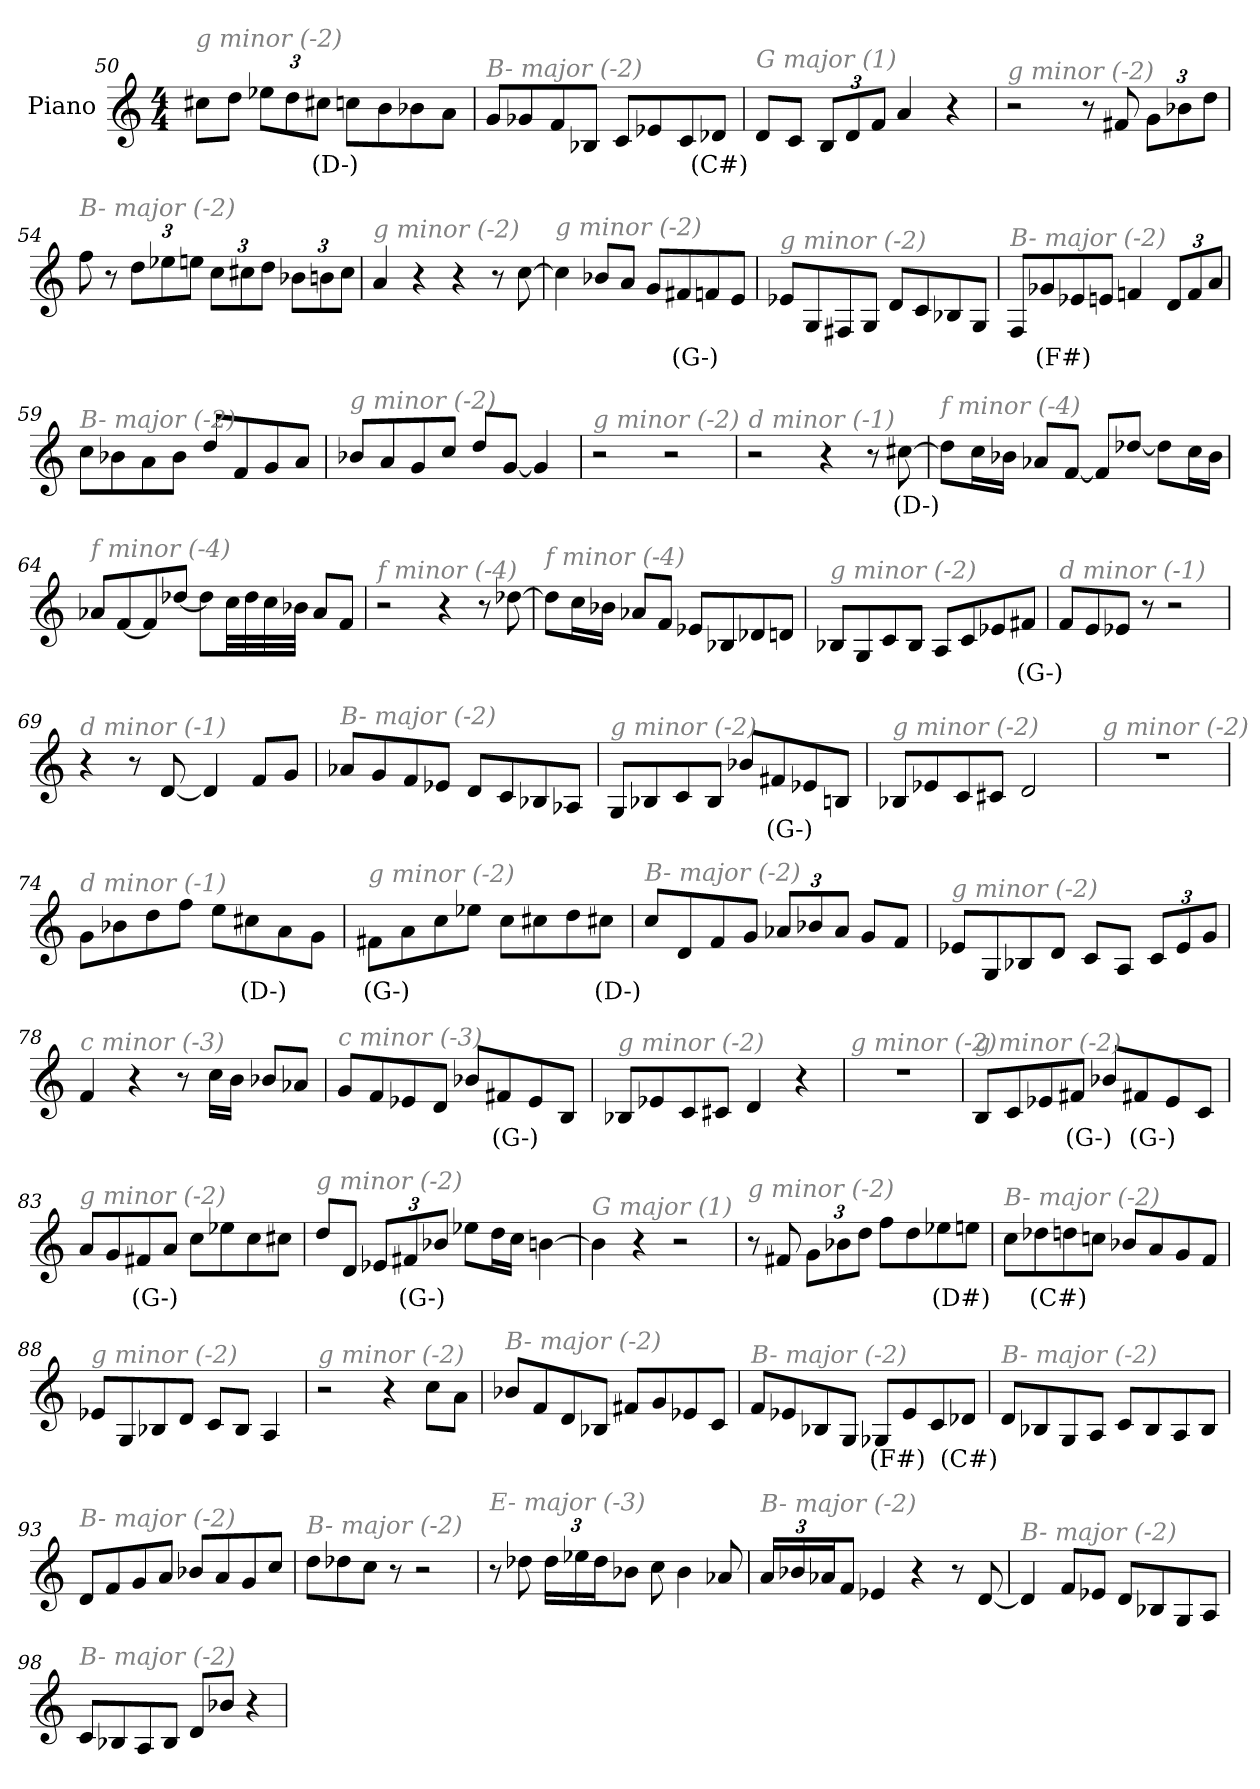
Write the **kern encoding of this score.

**kern	**text
*part1	*part1
*staff1	*staff1
*I"Piano	*
*I'Pno	*
*clefG2	*
*k[]	*
*M4/4	*
=50	=50
!LO:TX:i:color=#808080:t=g minor (-2)	!
8cc#X\L	.
8dd\J	.
*Xbrackettup	*
12ee-X\L	.
12dd\	.
12cc#Xi\J	(D-)
8ccn\L	.
8b\	.
8b-X\	.
8a\J	.
=51	=51
!LO:TX:i:color=#808080:t=B- major (-2)	!
8g/L	.
8g-X/	.
8f/	.
8B-X/J	.
8c/L	.
8e-X/	.
8c/	.
8d-Xi/J	(C#)
!!LO:LB:g=z
=52	=52
!LO:TX:i:color=#808080:t=G major (1)	!
8d/L	.
8c/J	.
12B/L	.
12d/	.
12f/J	.
4a/	.
4r	.
=53	=53
!LO:TX:i:color=#808080:t=g minor (-2)	!
2r	.
8r	.
8f#X/	.
12g\L	.
12b-X\	.
12dd\J	.
=54	=54
!LO:TX:i:color=#808080:t=B- major (-2)	!
8ff\	.
8r	.
12dd\L	.
12ee-X\	.
12een\J	.
12cc\L	.
12cc#X\	.
12dd\J	.
12b-X\L	.
12bn\	.
12cc#\J	.
=55	=55
!LO:TX:i:color=#808080:t=g minor (-2)	!
4a/	.
4r	.
4r	.
8r	.
[8cc\	.
!!LO:LB:g=z
=56	=56
!LO:TX:i:color=#808080:t=g minor (-2)	!
4cc\]	.
8b-X/L	.
8a/J	.
8g/L	.
8f#Xi/	(G-)
8f/	.
8e/J	.
=57	=57
!LO:TX:i:color=#808080:t=g minor (-2)	!
8e-X/L	.
8G/	.
8F#X/	.
8G/J	.
8d/L	.
8c/	.
8B-X/	.
8G/J	.
=58	=58
!LO:TX:i:color=#808080:t=B- major (-2)	!
8F/L	.
8g-Xi/	(F#)
8e-X/	.
8en/J	.
4fn/	.
12d/L	.
12f/	.
12a/J	.
=59	=59
!LO:TX:i:color=#808080:t=B- major (-2)	!
8cc\L	.
8b-X\	.
8a\	.
8b-\J	.
8dd/L	.
8f/	.
8g/	.
8a/J	.
!!LO:LB:g=z
=60	=60
!LO:TX:i:color=#808080:t=g minor (-2)	!
8b-X/L	.
8a/	.
8g/	.
8cc/J	.
8dd/L	.
[8g/J	.
4g/]	.
=61	=61
!LO:TX:i:color=#808080:t=g minor (-2)	!
2r	.
2r	.
=62	=62
!LO:TX:i:color=#808080:t=d minor (-1)	!
2r	.
4r	.
8r	.
[8cc#Xi\	(D-)
=63	=63
!LO:TX:i:color=#808080:t=f minor (-4)	!
8dd-\L]	.
16cc\L	.
16b-X\JJ	.
8a-X/L	.
[8f/J	.
8f/L]	.
[8dd-X/J	.
8dd-\L]	.
16cc\L	.
16b-\JJ	.
!!LO:LB:g=z
=64	=64
!LO:TX:i:color=#808080:t=f minor (-4)	!
8a-X/L	.
[8f/	.
8f/]	.
[8dd-X/J	.
8dd-\L]	.
32cc\LL	.
32dd-\	.
32cc\	.
32b-X\JJJ	.
8a-/L	.
8f/J	.
=65	=65
!LO:TX:i:color=#808080:t=f minor (-4)	!
2r	.
4r	.
8r	.
[8dd-X\	.
=66	=66
!LO:TX:i:color=#808080:t=f minor (-4)	!
8dd-\L]	.
16cc\L	.
16b-X\JJ	.
8a-X/L	.
8f/J	.
8e-X/L	.
8B-X/	.
8d-X/	.
8dn/J	.
=67	=67
!LO:TX:i:color=#808080:t=g minor (-2)	!
8B-X/L	.
8G/	.
8c/	.
8B-/J	.
8A/L	.
8c/	.
8e-X/	.
8f#Xi/J	(G-)
!!LO:LB:g=z
=68	=68
!LO:TX:i:color=#808080:t=d minor (-1)	!
8f/L	.
8e/	.
8e-X/J	.
8r	.
2r	.
=69	=69
!LO:TX:i:color=#808080:t=d minor (-1)	!
4r	.
8r	.
[8d/	.
4d/]	.
8f/L	.
8g/J	.
=70	=70
!LO:TX:i:color=#808080:t=B- major (-2)	!
8a-X/L	.
8g/	.
8f/	.
8e-X/J	.
8d/L	.
8c/	.
8B-X/	.
8A-X/J	.
=71	=71
!LO:TX:i:color=#808080:t=g minor (-2)	!
8G/L	.
8B-X/	.
8c/	.
8B-/J	.
8b-X/L	.
8f#Xi/	(G-)
8e-X/	.
8Bn/J	.
=72	=72
!LO:TX:i:color=#808080:t=g minor (-2)	!
8B-X/L	.
8e-X/	.
8c/	.
8c#X/J	.
2d/	.
!!LO:LB:g=z
=73	=73
!LO:TX:i:color=#808080:t=g minor (-2)	!
1r	.
=74	=74
!LO:TX:i:color=#808080:t=d minor (-1)	!
8g\L	.
8b-X\	.
8dd\	.
8ff\J	.
8ee\L	.
8cc#Xi\	(D-)
8a\	.
8g\J	.
=75	=75
!LO:TX:i:color=#808080:t=g minor (-2)	!
8f#Xi\L	(G-)
8a\	.
8cc\	.
8ee-X\J	.
8cc\L	.
8cc#X\	.
8dd\	.
8cc#Xi\J	(D-)
=76	=76
!LO:TX:i:color=#808080:t=B- major (-2)	!
8cc/L	.
8d/	.
8f/	.
8g/J	.
12a-X/L	.
12b-X/	.
12a-/J	.
8g/L	.
8f/J	.
!!LO:LB:g=z
=77	=77
!LO:TX:i:color=#808080:t=g minor (-2)	!
8e-X/L	.
8G/	.
8B-X/	.
8d/J	.
8c/L	.
8A/J	.
12c/L	.
12e-/	.
12g/J	.
=78	=78
!LO:TX:i:color=#808080:t=c minor (-3)	!
4f/	.
4r	.
8r	.
16cc\LL	.
16b\JJ	.
8b-X/L	.
8a-X/J	.
=79	=79
!LO:TX:i:color=#808080:t=c minor (-3)	!
8g/L	.
8f/	.
8e-X/	.
8d/J	.
8b-X/L	.
8f#Xi/	(G-)
8e-/	.
8B/J	.
=80	=80
!LO:TX:i:color=#808080:t=g minor (-2)	!
8B-X/L	.
8e-X/	.
8c/	.
8c#X/J	.
4d/	.
4r	.
!!LO:LB:g=z
=81	=81
!LO:TX:i:color=#808080:t=g minor (-2)	!
1r	.
=82	=82
!LO:TX:i:color=#808080:t=g minor (-2)	!
8B/L	.
8c/	.
8e-X/	.
8f#Xi/J	(G-)
8b-X/L	.
8f#Xi/	(G-)
8e-/	.
8c/J	.
=83	=83
!LO:TX:i:color=#808080:t=g minor (-2)	!
8a/L	.
8g/	.
8f#Xi/	(G-)
8a/J	.
8cc\L	.
8ee-X\	.
8cc\	.
8cc#X\J	.
!!LO:LB:g=z
=84	=84
!LO:TX:i:color=#808080:t=g minor (-2)	!
8dd/L	.
8d/J	.
12e-X/L	.
12f#Xi/	(G-)
12b-X/J	.
8ee-X\L	.
16dd\L	.
16cc\JJ	.
[4bn\	.
=85	=85
!LO:TX:i:color=#808080:t=G major (1)	!
4b\]	.
4r	.
2r	.
=86	=86
!LO:TX:i:color=#808080:t=g minor (-2)	!
8r	.
8f#X/	.
12g\L	.
12b-X\	.
12dd\J	.
8ff\L	.
8dd\	.
8ee-Xi\	(D#)
8ee\J	.
=87	=87
!LO:TX:i:color=#808080:t=B- major (-2)	!
8cc\L	.
8dd-Xi\	(C#)
8dd\	.
8ccn\J	.
8b-X/L	.
8a/	.
8g/	.
8f/J	.
!!LO:PB:g=z
=88	=88
!LO:TX:i:color=#808080:t=g minor (-2)	!
8e-X/L	.
8G/	.
8B-X/	.
8d/J	.
8c/L	.
8B-/J	.
4A/	.
=89	=89
!LO:TX:i:color=#808080:t=g minor (-2)	!
2r	.
4r	.
8cc\L	.
8a\J	.
=90	=90
!LO:TX:i:color=#808080:t=B- major (-2)	!
8b-X/L	.
8f/	.
8d/	.
8B-X/J	.
8f#X/L	.
8g/	.
8e-X/	.
8c/J	.
=91	=91
!LO:TX:i:color=#808080:t=B- major (-2)	!
8f/L	.
8e-X/	.
8B-X/	.
8G/J	.
8G-Xi/L	(F#)
8e-/	.
8c/	.
8d-Xi/J	(C#)
!!LO:LB:g=z
=92	=92
!LO:TX:i:color=#808080:t=B- major (-2)	!
8d/L	.
8B-X/	.
8G/	.
8A/J	.
8c/L	.
8B-/	.
8A/	.
8B-/J	.
=93	=93
!LO:TX:i:color=#808080:t=B- major (-2)	!
8d/L	.
8f/	.
8g/	.
8a/J	.
8b-X/L	.
8a/	.
8g/	.
8cc/J	.
=94	=94
!LO:TX:i:color=#808080:t=B- major (-2)	!
8dd\L	.
8dd-X\	.
8cc\J	.
8r	.
2r	.
=95	=95
!LO:TX:i:color=#808080:t=E- major (-3)	!
8r	.
8dd-X\	.
24dd-\LL	.
24ee-X\	.
24dd-\J	.
8b-X\J	.
8cc\	.
4b-\	.
8a-X/	.
!!LO:LB:g=z
=96	=96
!LO:TX:i:color=#808080:t=B- major (-2)	!
24a/LL	.
24b-X/	.
24a-X/J	.
8f/J	.
4e-X/	.
4r	.
8r	.
[8d/	.
=97	=97
!LO:TX:i:color=#808080:t=B- major (-2)	!
4d/]	.
8f/L	.
8e-X/J	.
8d/L	.
8B-X/	.
8G/	.
8A/J	.
=98	=98
!LO:TX:i:color=#808080:t=B- major (-2)	!
8c/L	.
8B-X/	.
8A/	.
8B-/J	.
8d/L	.
8b-X/J	.
4r	.
=	=
*-	*-
